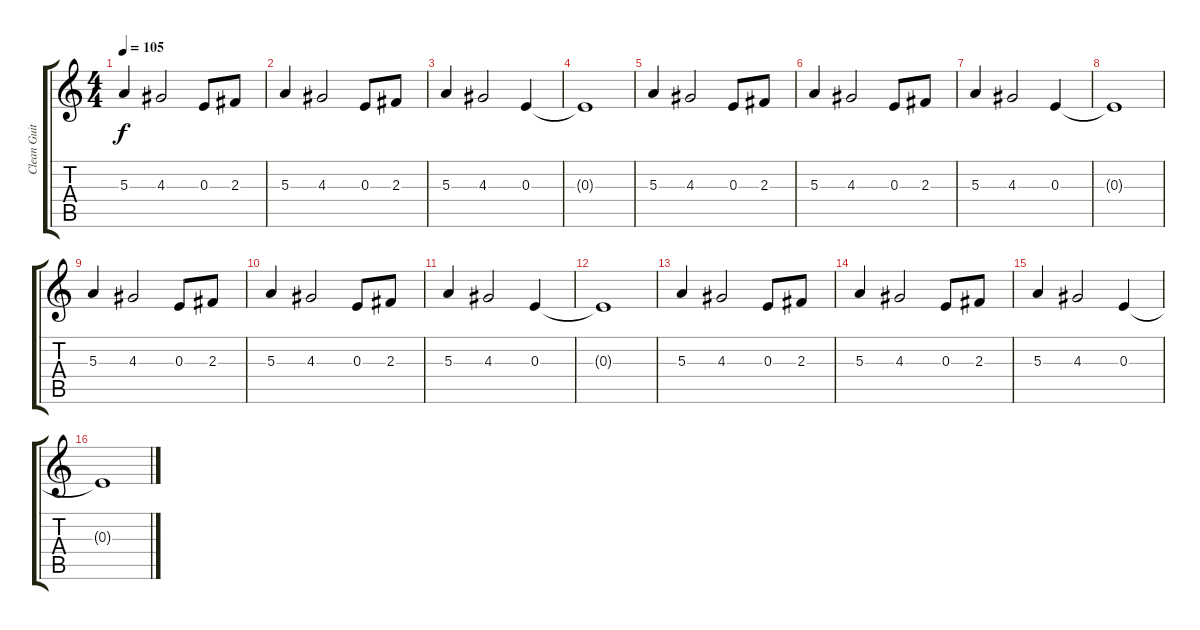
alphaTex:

\track ("Clean Guitar" "Clean Guit") {instrument electricguitarclean}
\staff {score tabs}
\tuning (Db4 Ab3 E3 B2 Gb2 B1) {hide}
\ts (4 4)
\tempo 105
\clef g2
\ks c
5.3.4{dy f} 4.3.2 0.3.8 2.3.8 |
5.3.4 4.3.2 0.3.8 2.3.8 |
5.3.4 4.3.2 0.3.4 |
0.3{t}.1 |
5.3.4 4.3.2 0.3.8 2.3.8 |
5.3.4 4.3.2 0.3.8 2.3.8 |
5.3.4 4.3.2 0.3.4 |
0.3{t}.1 |
5.3.4 4.3.2 0.3.8 2.3.8 |
5.3.4 4.3.2 0.3.8 2.3.8 |
5.3.4 4.3.2 0.3.4 |
0.3{t}.1 |
5.3.4 4.3.2 0.3.8 2.3.8 |
5.3.4 4.3.2 0.3.8 2.3.8 |
5.3.4 4.3.2 0.3.4 |
0.3{t}.1
